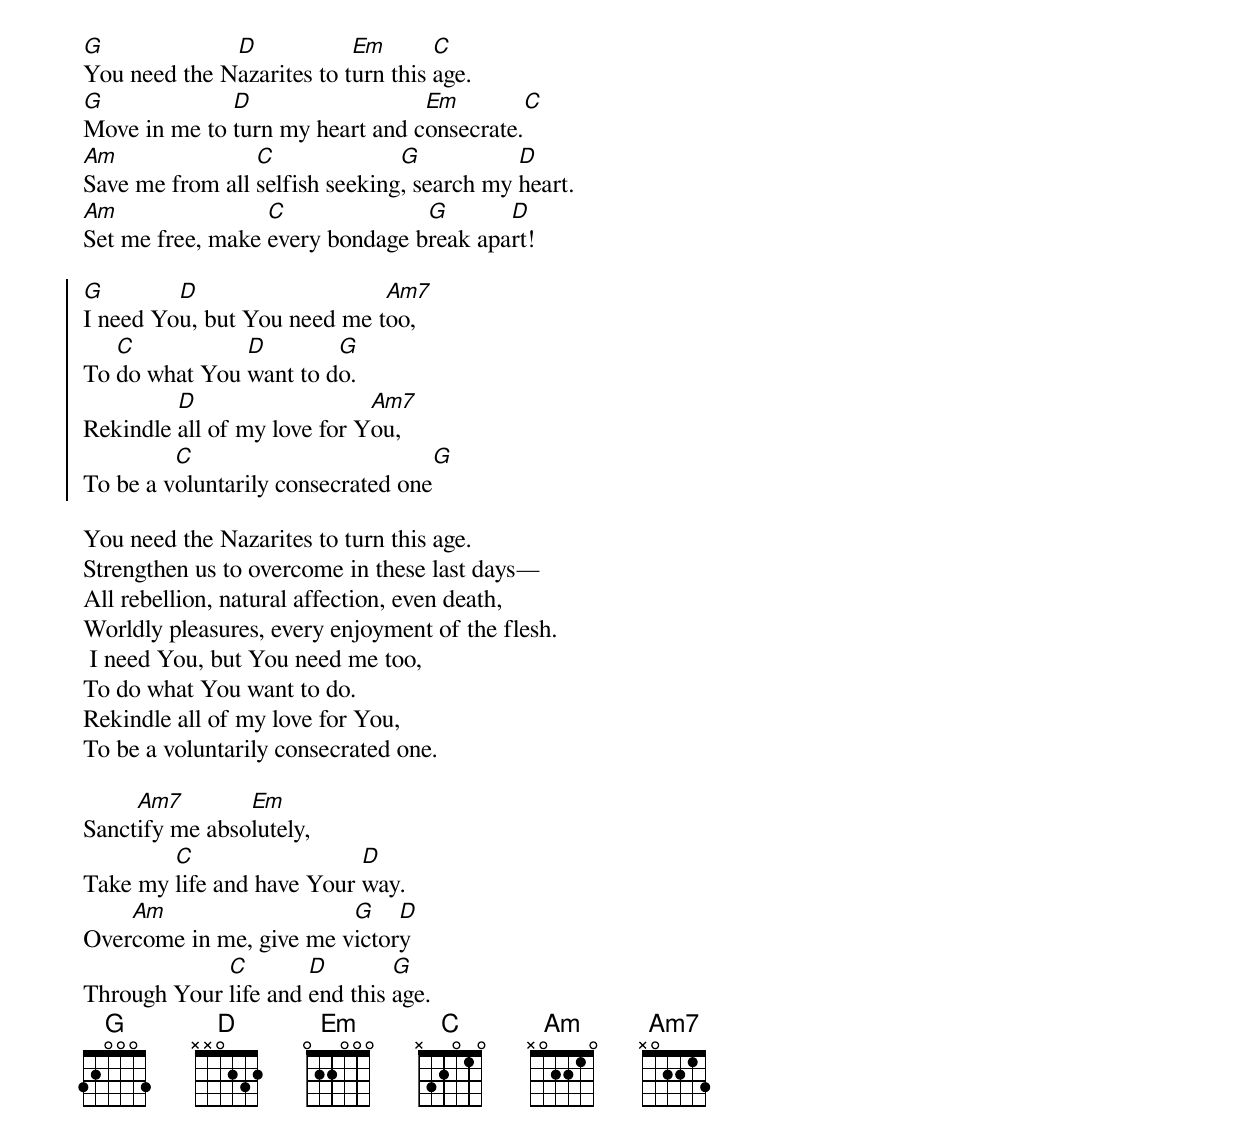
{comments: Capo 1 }

[G]You need the N[D]azarites to t[Em]urn this [C]age.
[G]Move in me to [D]turn my heart and c[Em]onsecrate.[C]
[Am]Save me from all [C]selfish seeking[G], search my [D]heart.
[Am]Set me free, make [C]every bondage b[G]reak apa[D]rt!

{start_of_chorus}
[G]I need Yo[D]u, but You need me t[Am7]oo,
To [C]do what You [D]want to d[G]o.
Rekindle [D]all of my love for Y[Am7]ou,
To be a v[C]oluntarily consecrated one[G]
{end_of_chorus}

You need the Nazarites to turn this age.
Strengthen us to overcome in these last days—
All rebellion, natural affection, even death,
Worldly pleasures, every enjoyment of the flesh.
 I need You, but You need me too,
To do what You want to do.
Rekindle all of my love for You,
To be a voluntarily consecrated one.

Sanct[Am7]ify me abso[Em]lutely,
Take my [C]life and have Your [D]way.
Over[Am]come in me, give me v[G]ictor[D]y
Through Your [C]life and [D]end this [G]age.
